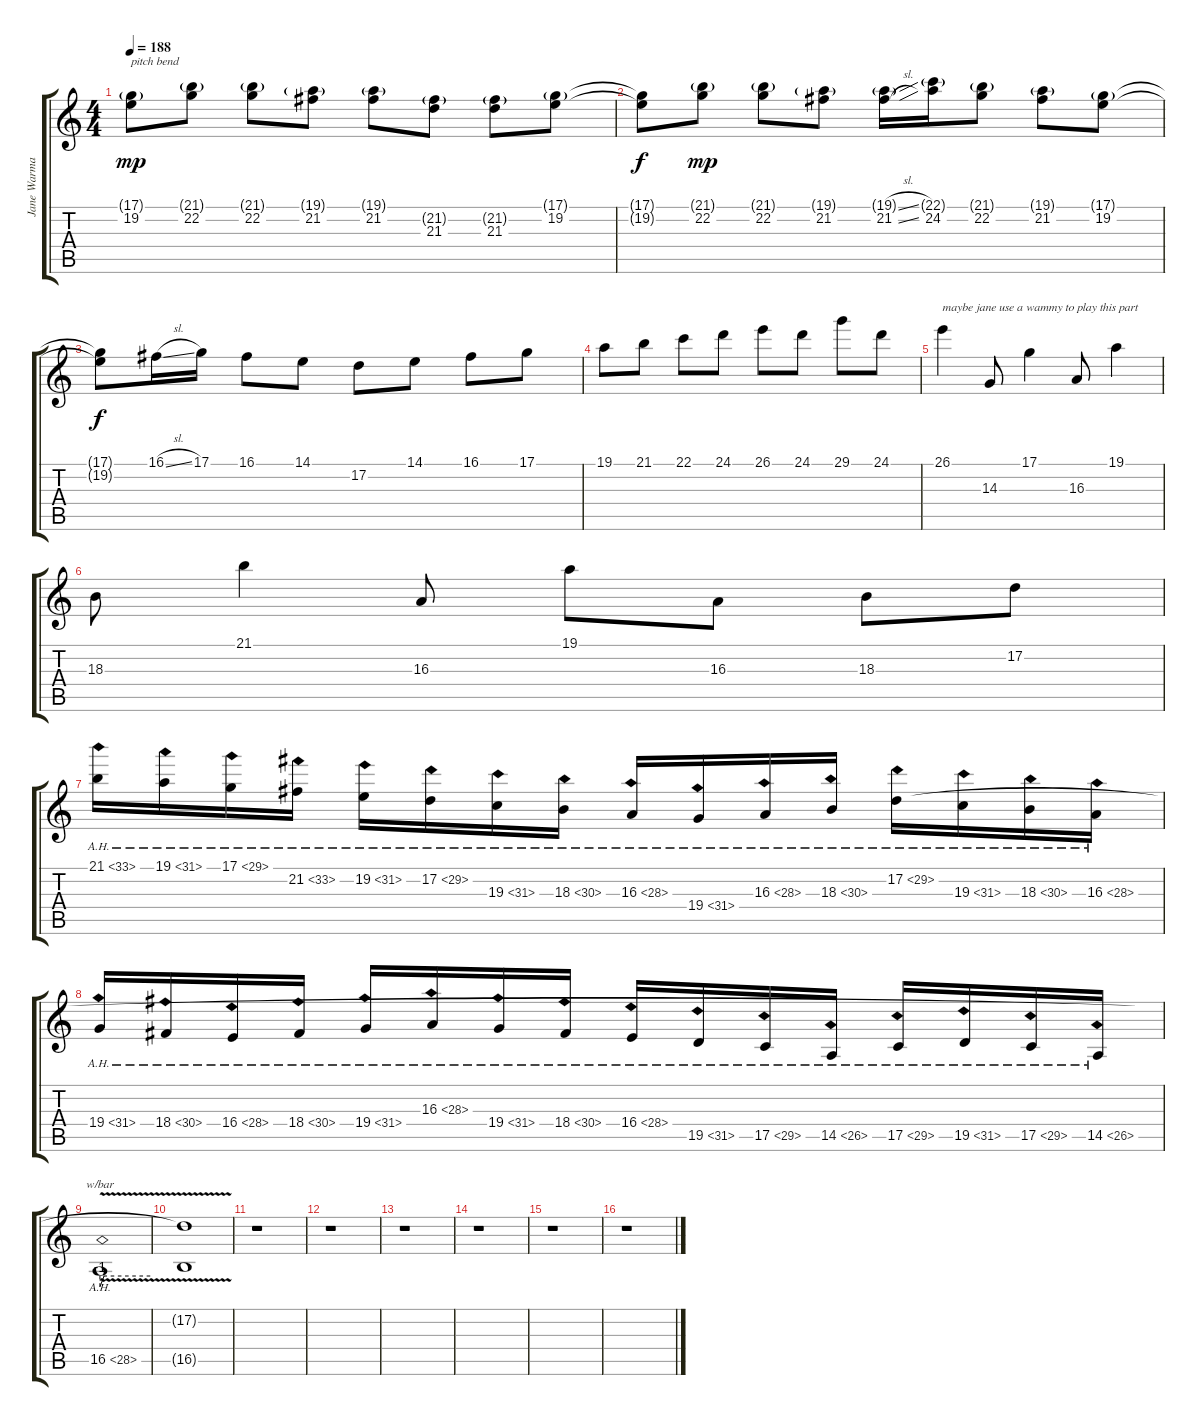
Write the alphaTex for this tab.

\track ("Jane Warman" "Jane Warma") {instrument stringensemble1}
\staff {score tabs}
\tuning (D4 A3 F3 C3 G2 C2) {hide}
\ts (4 4)
\tempo 188
\clef g2
\ks c
(17.1{g} 19.2).8{txt "pitch bend" dy mp} (21.1{g} 22.2).8 (21.1{g} 22.2).8 (19.1{g} 21.2).8 (19.1{g} 21.2).8 (21.2{g} 21.3).8 (21.2{g} 21.3).8 (17.1{g} 19.2).8 |
(17.1{t} 19.2{t}).8{dy f} (21.1{g} 22.2).8{dy mp} (21.1{g} 22.2).8 (19.1{g} 21.2).8 (19.1{sl g} 21.2{sl}).16 (22.1{g} 24.2).16 (21.1{g} 22.2).8 (19.1{g} 21.2).8 (17.1{g} 19.2).8 |
(17.1{t} 19.2{t}).8{dy f} 16.1{sl}.16 17.1.16 16.1.8 14.1.8 17.2.8 14.1.8 16.1.8 17.1.8 |
19.1.8 21.1.8 22.1.8 24.1.8 26.1.8 24.1.8 29.1.8 24.1.8 |
26.1.4{txt "maybe jane use a wammy to play this part"} 14.3.8 17.1.4 16.3.8 19.1.4 |
18.3.8 21.1.4 16.3.8 19.1.8 16.3.8 18.3.8 17.2.8 |
21.1{ah 12}.16 19.1{ah 12}.16 17.1{ah 12}.16 21.2{ah 12}.16 19.2{ah 12}.16 17.2{ah 12}.16 19.3{ah 12}.16 18.3{ah 12}.16 16.3{ah 12}.16 19.4{ah 12}.16 16.3{ah 12}.16 18.3{ah 12}.16 17.2{ah 12}.16 19.3{ah 12}.16 18.3{ah 12}.16 16.3{ah 12}.16 |
19.4{ah 12}.16 18.4{ah 12}.16 16.4{ah 12}.16 18.4{ah 12}.16 19.4{ah 12}.16 16.3{ah 12}.16 19.4{ah 12}.16 18.4{ah 12}.16 16.4{ah 12}.16 19.5{ah 12}.16 17.5{ah 12}.16 14.5{ah 12}.16 17.5{ah 12}.16 19.5{ah 12}.16 17.5{ah 12}.16 14.5{ah 12}.16 |
16.5{ah 12 v}.1{tbe (custom default 0 -4 5 0 60 0)} |
(17.2{t} 16.5{t}).1 |
r.1 |
r.1 |
r.1 |
r.1 |
r.1 |
r.1
